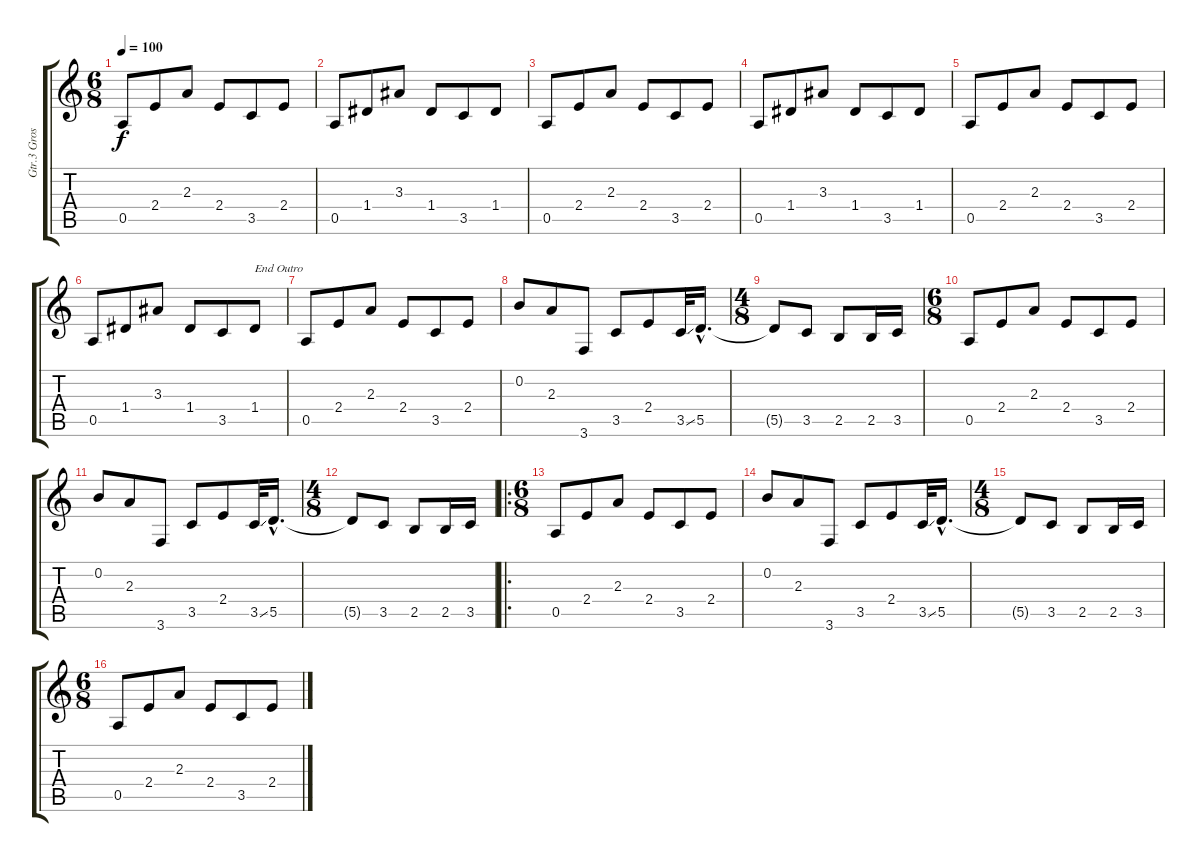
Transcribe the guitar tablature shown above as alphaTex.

\track ("Gtr.3 Gros Son" "Gtr.3 Gros") {instrument distortionguitar}
\staff {score tabs}
\tuning (E4 B3 G3 D3 A2 D2) {hide}
\ts (6 8)
\tempo 100
\clef g2
\ks c
0.5.8{dy f instrument overdrivenguitar} 2.4.8 2.3.8 2.4.8 3.5.8 2.4.8 |
0.5.8 1.4.8 3.3.8 1.4.8 3.5.8 1.4.8 |
0.5.8{instrument overdrivenguitar} 2.4.8 2.3.8 2.4.8 3.5.8 2.4.8 |
0.5.8 1.4.8 3.3.8 1.4.8 3.5.8 1.4.8 |
0.5.8{instrument overdrivenguitar} 2.4.8 2.3.8 2.4.8 3.5.8 2.4.8 |
0.5.8 1.4.8 3.3.8 1.4.8 3.5.8 1.4.8{txt "End Outro"} |
0.5.8{instrument overdrivenguitar} 2.4.8 2.3.8 2.4.8 3.5.8 2.4.8 |
0.2.8 2.3.8 3.6.8 3.5.8 2.4.8 3.5{ss}.32 5.5{hac}.16{d} |
\ts (4 8)
5.5{t}.8 3.5.8 2.5.8 2.5.16 3.5.16 |
\ts (6 8)
0.5.8{instrument overdrivenguitar} 2.4.8 2.3.8 2.4.8 3.5.8 2.4.8 |
0.2.8 2.3.8 3.6.8 3.5.8 2.4.8 3.5{ss}.32 5.5{hac}.16{d} |
\ts (4 8)
5.5{t}.8 3.5.8 2.5.8 2.5.16 3.5.16 |
\ro
\ts (6 8)
0.5.8{instrument overdrivenguitar} 2.4.8 2.3.8 2.4.8 3.5.8 2.4.8 |
0.2.8 2.3.8 3.6.8 3.5.8 2.4.8 3.5{ss}.32 5.5{hac}.16{d} |
\ts (4 8)
5.5{t}.8 3.5.8 2.5.8 2.5.16 3.5.16 |
\ts (6 8)
0.5.8{instrument overdrivenguitar} 2.4.8 2.3.8 2.4.8 3.5.8 2.4.8
